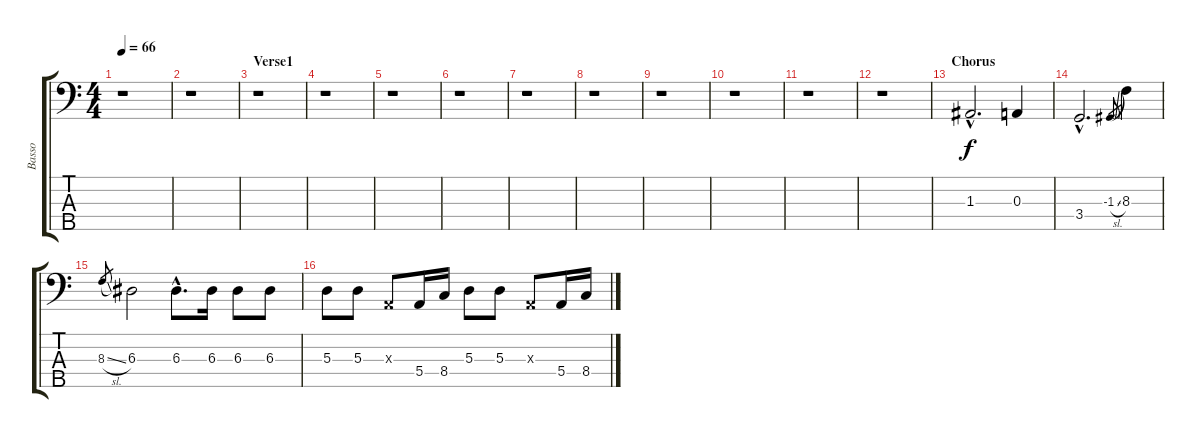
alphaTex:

\track ("Basso" "Basso") {instrument electricbassfinger}
\staff {score tabs}
\tuning (G2 D2 A1 E1 B0) {hide}
\ts (4 4)
\tempo 66
\clef f4
\ks c
r.1{dy f instrument electricbassfinger} |
r.1 |
\section ("" "Verse1")
r.1 |
r.1 |
r.1 |
r.1 |
r.1 |
r.1 |
r.1 |
r.1 |
r.1 |
r.1 |
\section ("" "Chorus")
1.3{hac}.2{d} 0.3.4 |
3.4{hac}.2{d} -1.3{sl}.8{gr} 8.3.4 |
8.3{sl}.8{gr} 6.3.2 6.3{hac}.8{d} 6.3.16 6.3.8 6.3.8 |
5.3.8 5.3.8 0.3{x}.8 5.4.16 8.4.16 5.3.8 5.3.8 0.3{x}.8 5.4.16 8.4.16
